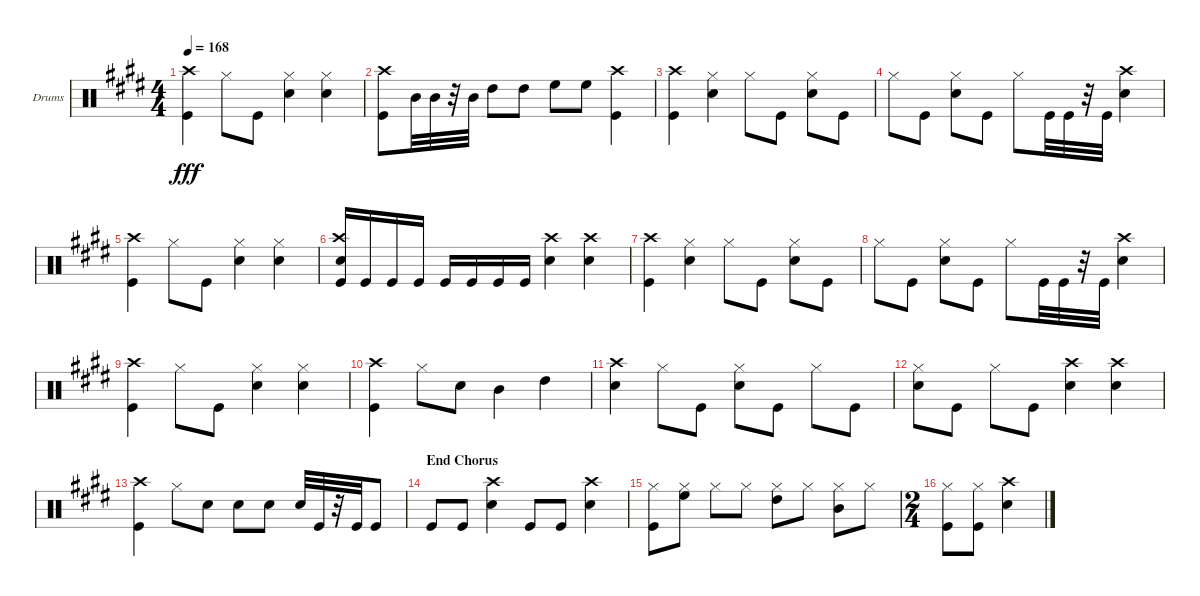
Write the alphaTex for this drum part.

\bracketExtendMode groupsimilarinstruments
\firstSystemTrackNameOrientation horizontal
\otherSystemsTrackNameOrientation horizontal
\track ("Drumkit" "Drums") {instrument percussion}
\staff {score}
\articulation defaults
\ts (4 4)
\tempo 168
\clef neutral
\scale
1.06557
\ks e
("Kick (hit)" "Crash high (hit)").4{dy fff} "Hi-Hat (closed)".8 "Kick (hit)".8 ("Snare (hit) 2" "Hi-Hat (closed)").4 ("Hi-Hat (closed)" "Snare (hit) 2").4 |
\scale
0.934426 ("Kick (hit)" "Crash high (hit)").8 "Mid Tom (hit)".32 "Mid Tom (hit)".32 r.32 "Mid Tom (hit)".32 "High Tom (hit)".8 "High Tom (hit)".8 "High Floor Tom (hit)".8 "High Floor Tom (hit)".8 ("Crash high (hit)" "Kick (hit)").4 |
\scale
1.06557 ("Kick (hit)" "Crash high (hit)").4 ("Hi-Hat (closed)" "Snare (hit) 2").4 "Hi-Hat (closed)".8 "Kick (hit)".8 ("Snare (hit) 2" "Hi-Hat (closed)").8 "Kick (hit)".8 |
\scale
0.934426 "Hi-Hat (closed)".8 "Kick (hit)".8 ("Snare (hit) 2" "Hi-Hat (closed)").8 "Kick (hit)".8 "Hi-Hat (closed)".8 "Kick (hit)".32 "Kick (hit)".32 r.32 "Kick (hit)".32 ("Crash high (hit)" "Snare (hit) 2").4 |
\scale
1.06557 ("Kick (hit)" "Crash high (hit)").4 "Hi-Hat (closed)".8 "Kick (hit)".8 ("Snare (hit) 2" "Hi-Hat (closed)").4 ("Hi-Hat (closed)" "Snare (hit) 2").4 |
\scale
0.934426 ("Kick (hit)" "Snare (hit) 2" "Crash high (hit)").16 "Kick (hit)".16 "Kick (hit)".16 "Kick (hit)".16 "Kick (hit)".16 "Kick (hit)".16 "Kick (hit)".16 "Kick (hit)".16 ("Crash high (hit)" "Snare (hit) 2").4 ("Crash high (hit)" "Snare (hit) 2").4 |
\scale
1.06557 ("Kick (hit)" "Crash high (hit)").4 ("Hi-Hat (closed)" "Snare (hit) 2").4 "Hi-Hat (closed)".8 "Kick (hit)".8 ("Snare (hit) 2" "Hi-Hat (closed)").8 "Kick (hit)".8 |
\scale
0.934426 "Hi-Hat (closed)".8 "Kick (hit)".8 ("Snare (hit) 2" "Hi-Hat (closed)").8 "Kick (hit)".8 "Hi-Hat (closed)".8 "Kick (hit)".32 "Kick (hit)".32 r.32 "Kick (hit)".32 ("Crash high (hit)" "Snare (hit) 2").4 |
\scale
1.06557 ("Kick (hit)" "Crash high (hit)").4 "Hi-Hat (closed)".8 "Kick (hit)".8 ("Snare (hit) 2" "Hi-Hat (closed)").4 ("Hi-Hat (closed)" "Snare (hit) 2").4 |
\scale
0.934426 ("Kick (hit)" "Crash high (hit)").4 "Hi-Hat (closed)".8 "Snare (hit) 2".8 "Mid Tom (hit)".4 "High Tom (hit)".4 |
\scale
1.06557 ("Snare (hit) 2" "Crash high (hit)").4 "Hi-Hat (closed)".8 "Kick (hit)".8 ("Snare (hit) 2" "Hi-Hat (closed)").8 "Kick (hit)".8 "Hi-Hat (closed)".8 "Kick (hit)".8 |
\scale
0.934426 ("Hi-Hat (closed)" "Snare (hit) 2").8 "Kick (hit)".8 "Hi-Hat (closed)".8 "Kick (hit)".8 ("Crash high (hit)" "Snare (hit) 2").4 ("Crash high (hit)" "Snare (hit) 2").4 |
\scale
1.06557 ("Kick (hit)" "Crash high (hit)").4 "Hi-Hat (closed)".8 "Snare (hit) 2".8 "Snare (hit) 2".8 "Snare (hit) 2".8 "Snare (hit) 2".32 "Kick (hit)".32 r.32 "Kick (hit)".32 "Kick (hit)".8 |
\section ("" "End Chorus")
\scale
0.934426 "Kick (hit)".8 "Kick (hit)".8 ("Snare (hit) 2" "Crash high (hit)").4 "Kick (hit)".8 "Kick (hit)".8 ("Crash high (hit)" "Snare (hit) 2").4 |
\scale
1.06557 ("Hi-Hat (closed)" "Kick (hit)").8 ("High Floor Tom (hit)" "Hi-Hat (closed)").8 "Hi-Hat (closed)".8 "Hi-Hat (closed)".8 ("High Tom (hit)" "Hi-Hat (closed)").8 "Hi-Hat (closed)".8 ("Mid Tom (hit)" "Hi-Hat (closed)").8 "Hi-Hat (closed)".8 |
\ts (2 4)
\scale
0.934426 ("Kick (hit)" "Hi-Hat (closed)").8 ("Kick (hit)" "Hi-Hat (closed)").8 ("Snare (hit) 2" "Crash high (hit)").4
